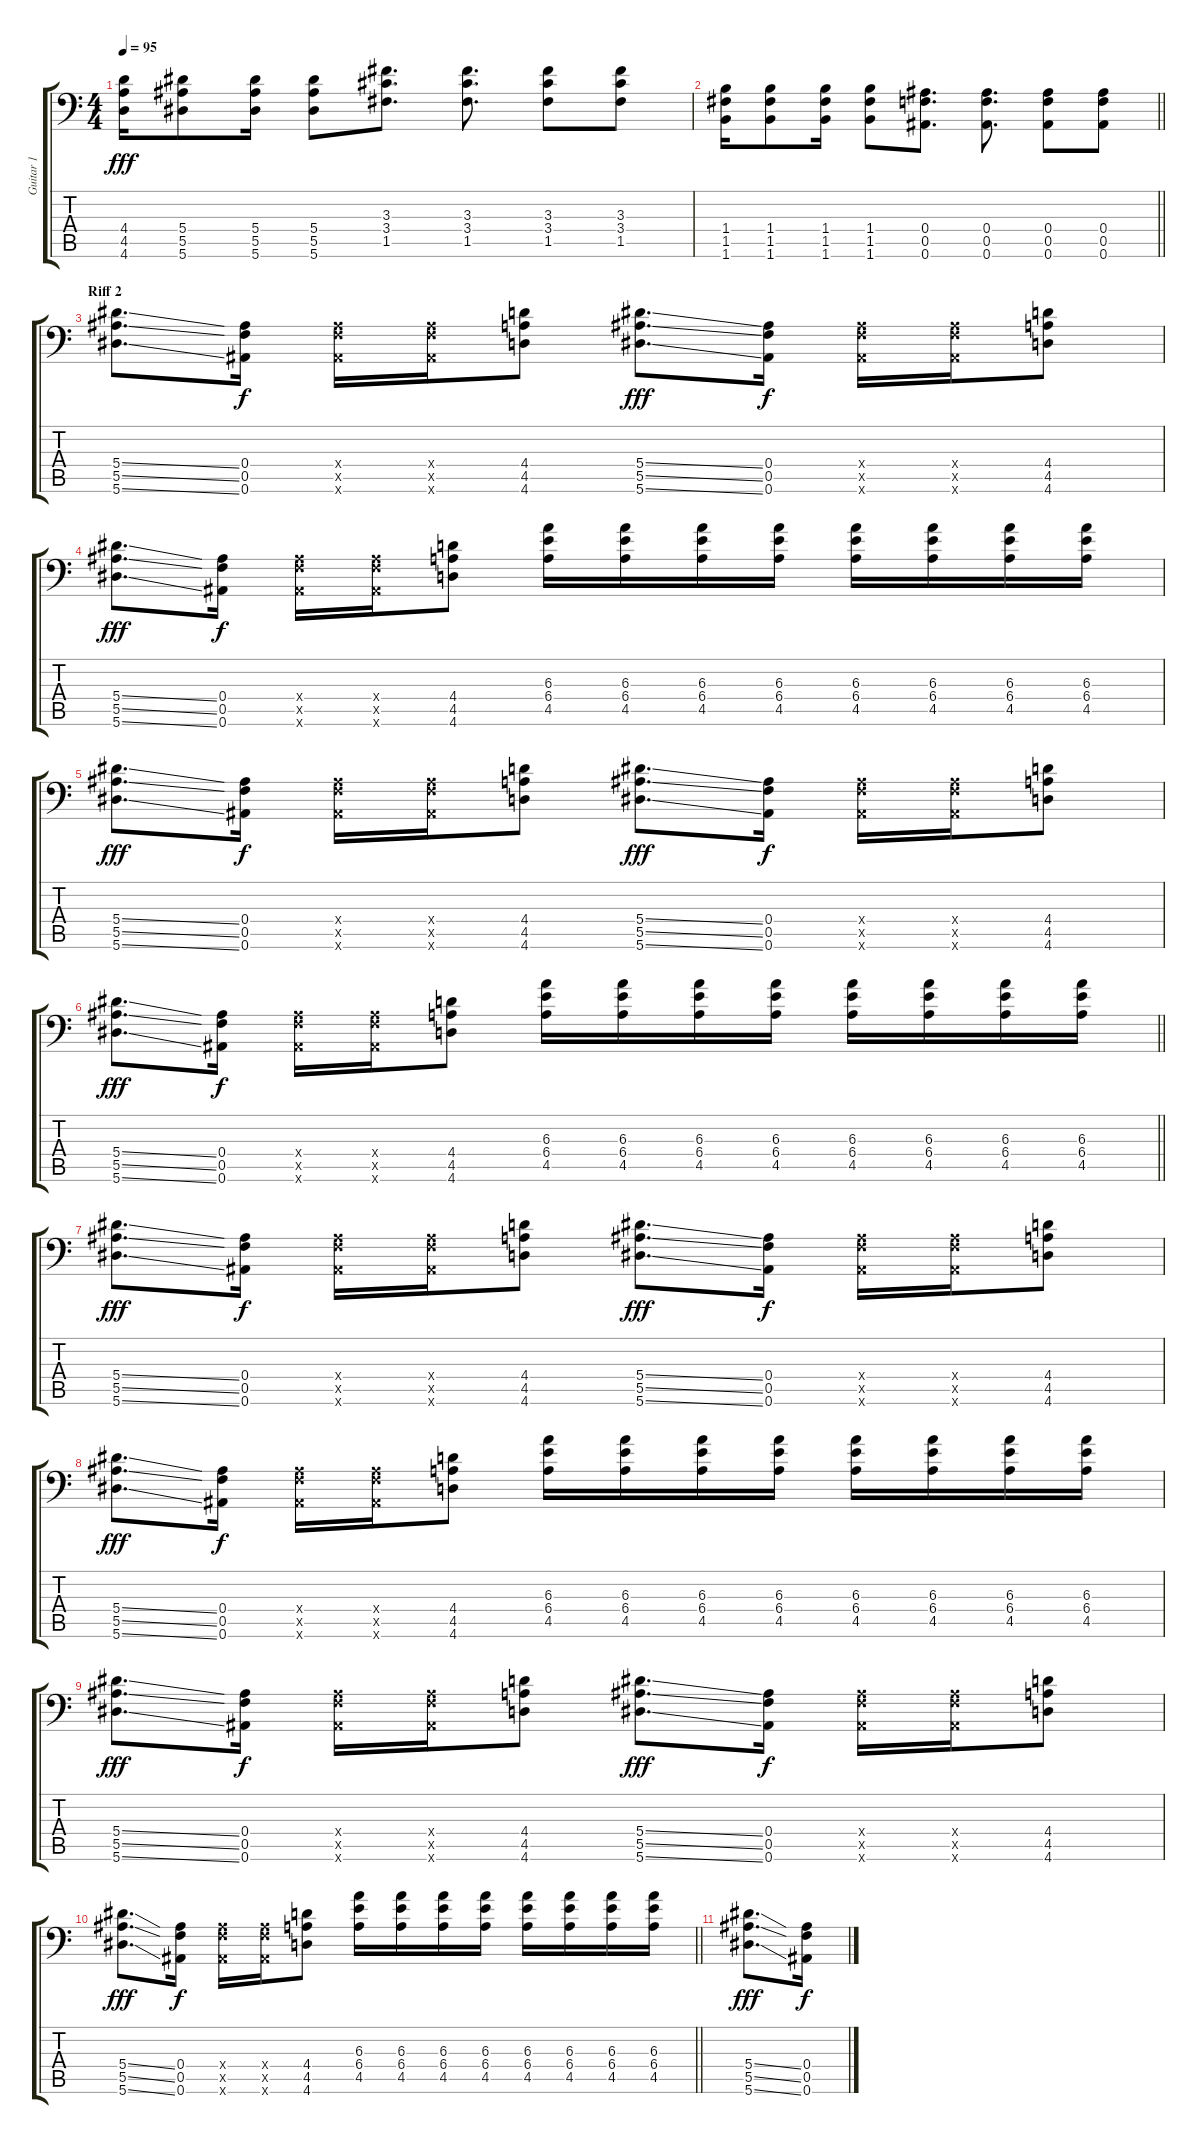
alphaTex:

\track ("Guitar 1" "Guitar 1") {instrument distortionguitar}
\staff {score tabs}
\tuning (C4 G3 Eb3 Bb2 F2 Bb1) {hide}
\ts (4 4)
\tempo 95
\clef f4
\ks c
(4.4 4.5 4.6).16{dy fff} (5.4 5.5 5.6).8 (5.4 5.5 5.6).16 (5.4 5.5 5.6).8 (3.3 3.4 1.5).8{d} (3.3 3.4 1.5).8{d} (3.3 3.4 1.5).8 (3.3 3.4 1.5).8 |
\barLineRight lightlight
(1.4 1.5 1.6).16 (1.4 1.5 1.6).8 (1.4 1.5 1.6).16 (1.4 1.5 1.6).8 (0.4 0.5 0.6).8{d} (0.4 0.5 0.6).8{d} (0.4 0.5 0.6).8 (0.4 0.5 0.6).8 |
\section ("" "Riff 2")
(5.4{ss} 5.5{ss} 5.6{ss}).8{d} (0.4 0.5 0.6).16{dy f} (0.4{x} 0.5{x} 0.6{x}).16 (0.4{x} 0.5{x} 0.6{x}).16 (4.4 4.5 4.6).8 (5.4{ss} 5.5{ss} 5.6{ss}).8{d dy fff} (0.4 0.5 0.6).16{dy f} (0.4{x} 0.5{x} 0.6{x}).16 (0.4{x} 0.5{x} 0.6{x}).16 (4.4 4.5 4.6).8 |
(5.4{ss} 5.5{ss} 5.6{ss}).8{d dy fff} (0.4 0.5 0.6).16{dy f} (0.4{x} 0.5{x} 0.6{x}).16 (0.4{x} 0.5{x} 0.6{x}).16 (4.4 4.5 4.6).8 (6.3 6.4 4.5).16 (6.3 6.4 4.5).16 (6.3 6.4 4.5).16 (6.3 6.4 4.5).16 (6.3 6.4 4.5).16 (6.3 6.4 4.5).16 (6.3 6.4 4.5).16 (6.3 6.4 4.5).16 |
(5.4{ss} 5.5{ss} 5.6{ss}).8{d dy fff} (0.4 0.5 0.6).16{dy f} (0.4{x} 0.5{x} 0.6{x}).16 (0.4{x} 0.5{x} 0.6{x}).16 (4.4 4.5 4.6).8 (5.4{ss} 5.5{ss} 5.6{ss}).8{d dy fff} (0.4 0.5 0.6).16{dy f} (0.4{x} 0.5{x} 0.6{x}).16 (0.4{x} 0.5{x} 0.6{x}).16 (4.4 4.5 4.6).8 |
\barLineRight lightlight
(5.4{ss} 5.5{ss} 5.6{ss}).8{d dy fff} (0.4 0.5 0.6).16{dy f} (0.4{x} 0.5{x} 0.6{x}).16 (0.4{x} 0.5{x} 0.6{x}).16 (4.4 4.5 4.6).8 (6.3 6.4 4.5).16 (6.3 6.4 4.5).16 (6.3 6.4 4.5).16 (6.3 6.4 4.5).16 (6.3 6.4 4.5).16 (6.3 6.4 4.5).16 (6.3 6.4 4.5).16 (6.3 6.4 4.5).16 |
(5.4{ss} 5.5{ss} 5.6{ss}).8{d dy fff} (0.4 0.5 0.6).16{dy f} (0.4{x} 0.5{x} 0.6{x}).16 (0.4{x} 0.5{x} 0.6{x}).16 (4.4 4.5 4.6).8 (5.4{ss} 5.5{ss} 5.6{ss}).8{d dy fff} (0.4 0.5 0.6).16{dy f} (0.4{x} 0.5{x} 0.6{x}).16 (0.4{x} 0.5{x} 0.6{x}).16 (4.4 4.5 4.6).8 |
(5.4{ss} 5.5{ss} 5.6{ss}).8{d dy fff} (0.4 0.5 0.6).16{dy f} (0.4{x} 0.5{x} 0.6{x}).16 (0.4{x} 0.5{x} 0.6{x}).16 (4.4 4.5 4.6).8 (6.3 6.4 4.5).16 (6.3 6.4 4.5).16 (6.3 6.4 4.5).16 (6.3 6.4 4.5).16 (6.3 6.4 4.5).16 (6.3 6.4 4.5).16 (6.3 6.4 4.5).16 (6.3 6.4 4.5).16 |
(5.4{ss} 5.5{ss} 5.6{ss}).8{d dy fff} (0.4 0.5 0.6).16{dy f} (0.4{x} 0.5{x} 0.6{x}).16 (0.4{x} 0.5{x} 0.6{x}).16 (4.4 4.5 4.6).8 (5.4{ss} 5.5{ss} 5.6{ss}).8{d dy fff} (0.4 0.5 0.6).16{dy f} (0.4{x} 0.5{x} 0.6{x}).16 (0.4{x} 0.5{x} 0.6{x}).16 (4.4 4.5 4.6).8 |
\barLineRight lightlight
(5.4{ss} 5.5{ss} 5.6{ss}).8{d dy fff} (0.4 0.5 0.6).16{dy f} (0.4{x} 0.5{x} 0.6{x}).16 (0.4{x} 0.5{x} 0.6{x}).16 (4.4 4.5 4.6).8 (6.3 6.4 4.5).16 (6.3 6.4 4.5).16 (6.3 6.4 4.5).16 (6.3 6.4 4.5).16 (6.3 6.4 4.5).16 (6.3 6.4 4.5).16 (6.3 6.4 4.5).16 (6.3 6.4 4.5).16 |
(5.4{ss} 5.5{ss} 5.6{ss}).8{d dy fff} (0.4 0.5 0.6).16{dy f}
